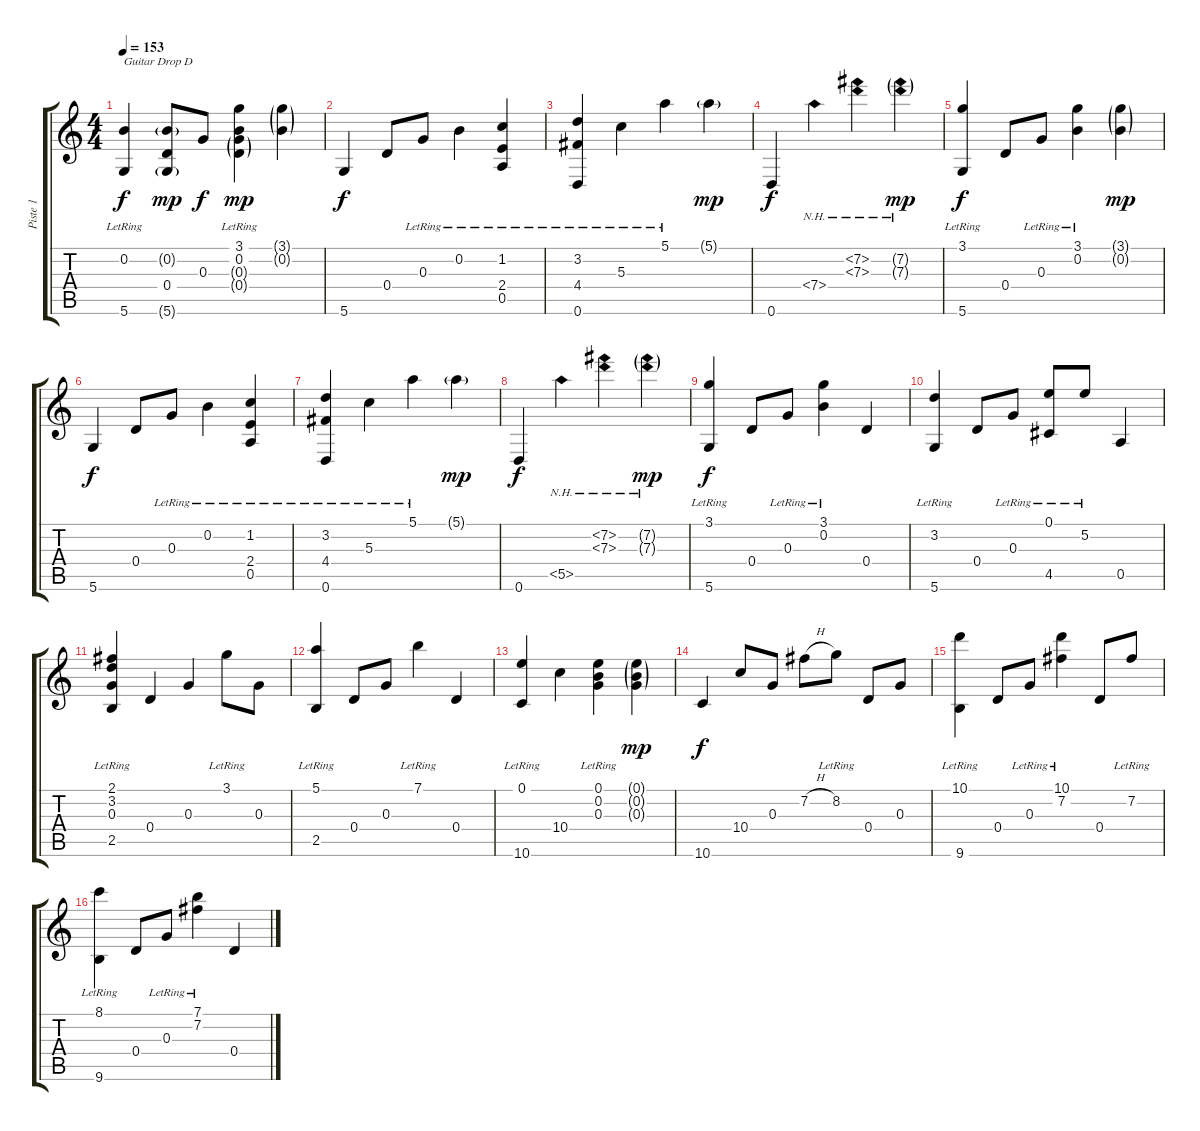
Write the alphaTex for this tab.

\track ("Piste 1" "Piste 1") {instrument electricbasspick}
\staff {score tabs}
\tuning (E4 B3 G3 D3 A2 D2) {hide}
\ts (4 4)
\tempo 153
\clef g2
\ks c
(0.2{lr} 5.6).4{txt "Guitar Drop D" dy f instrument electricbasspick} (0.2{g} 0.4 5.6{g}).8{dy mp} 0.3.8{dy f} (3.1{lr} 0.2{lr} 0.3{g} 0.4{g}).4{dy mp} (3.1{g} 0.2{g}).4 |
5.6.4{dy f} 0.4.8 0.3{lr}.8 0.2{lr}.4 (1.2{lr} 2.4 0.5).4 |
(3.2{lr} 4.4 0.6).4 5.3{lr}.4 5.1{lr}.4 5.1{g}.4{dy mp} |
0.6.4{dy f} 7.4{nh}.4 (7.2{nh} 7.3{nh}).4 (7.2{nh g} 7.3{nh g}).4{dy mp} |
(3.1{lr} 5.6).4{dy f} 0.4.8 0.3{lr}.8 (3.1{lr} 0.2{lr}).4 (3.1{g} 0.2{g}).4{dy mp} |
5.6.4{dy f} 0.4.8 0.3{lr}.8 0.2{lr}.4 (1.2{lr} 2.4 0.5).4 |
(3.2{lr} 4.4 0.6).4 5.3{lr}.4 5.1{lr}.4 5.1{g}.4{dy mp} |
0.6.4{dy f} 5.5{nh}.4 (7.2{nh} 7.3{nh}).4 (7.2{nh g} 7.3{nh g}).4{dy mp} |
(3.1{lr} 5.6).4{dy f} 0.4.8 0.3{lr}.8 (3.1{lr} 0.2{lr}).4 0.4.4 |
(3.2{lr} 5.6).4 0.4.8 0.3{lr}.8 (0.1{lr} 4.5).8 5.2{lr}.8 0.5.4 |
(2.1{lr} 3.2{lr} 0.3 2.5).4 0.4.4 0.3.4 3.1{lr}.8 0.3.8 |
(5.1{lr} 2.5).4 0.4.8 0.3.8 7.1{lr}.4 0.4.4 |
(0.1{lr} 10.6).4 10.4.4 (0.1{lr} 0.2{lr} 0.3).4 (0.1{g} 0.2{g} 0.3{g}).4{dy mp} |
10.6.4{dy f} 10.4.8 0.3.8 7.2{h}.8 8.2{lr}.8 0.4.8 0.3.8 |
(10.1{lr} 9.6).4 0.4.8 0.3{lr}.8 (10.1{lr} 7.2{lr}).4 0.4.8 7.2{lr}.8 |
(8.1{lr} 9.6).4 0.4.8 0.3{lr}.8 (7.1{lr} 7.2{lr}).4 0.4.4
